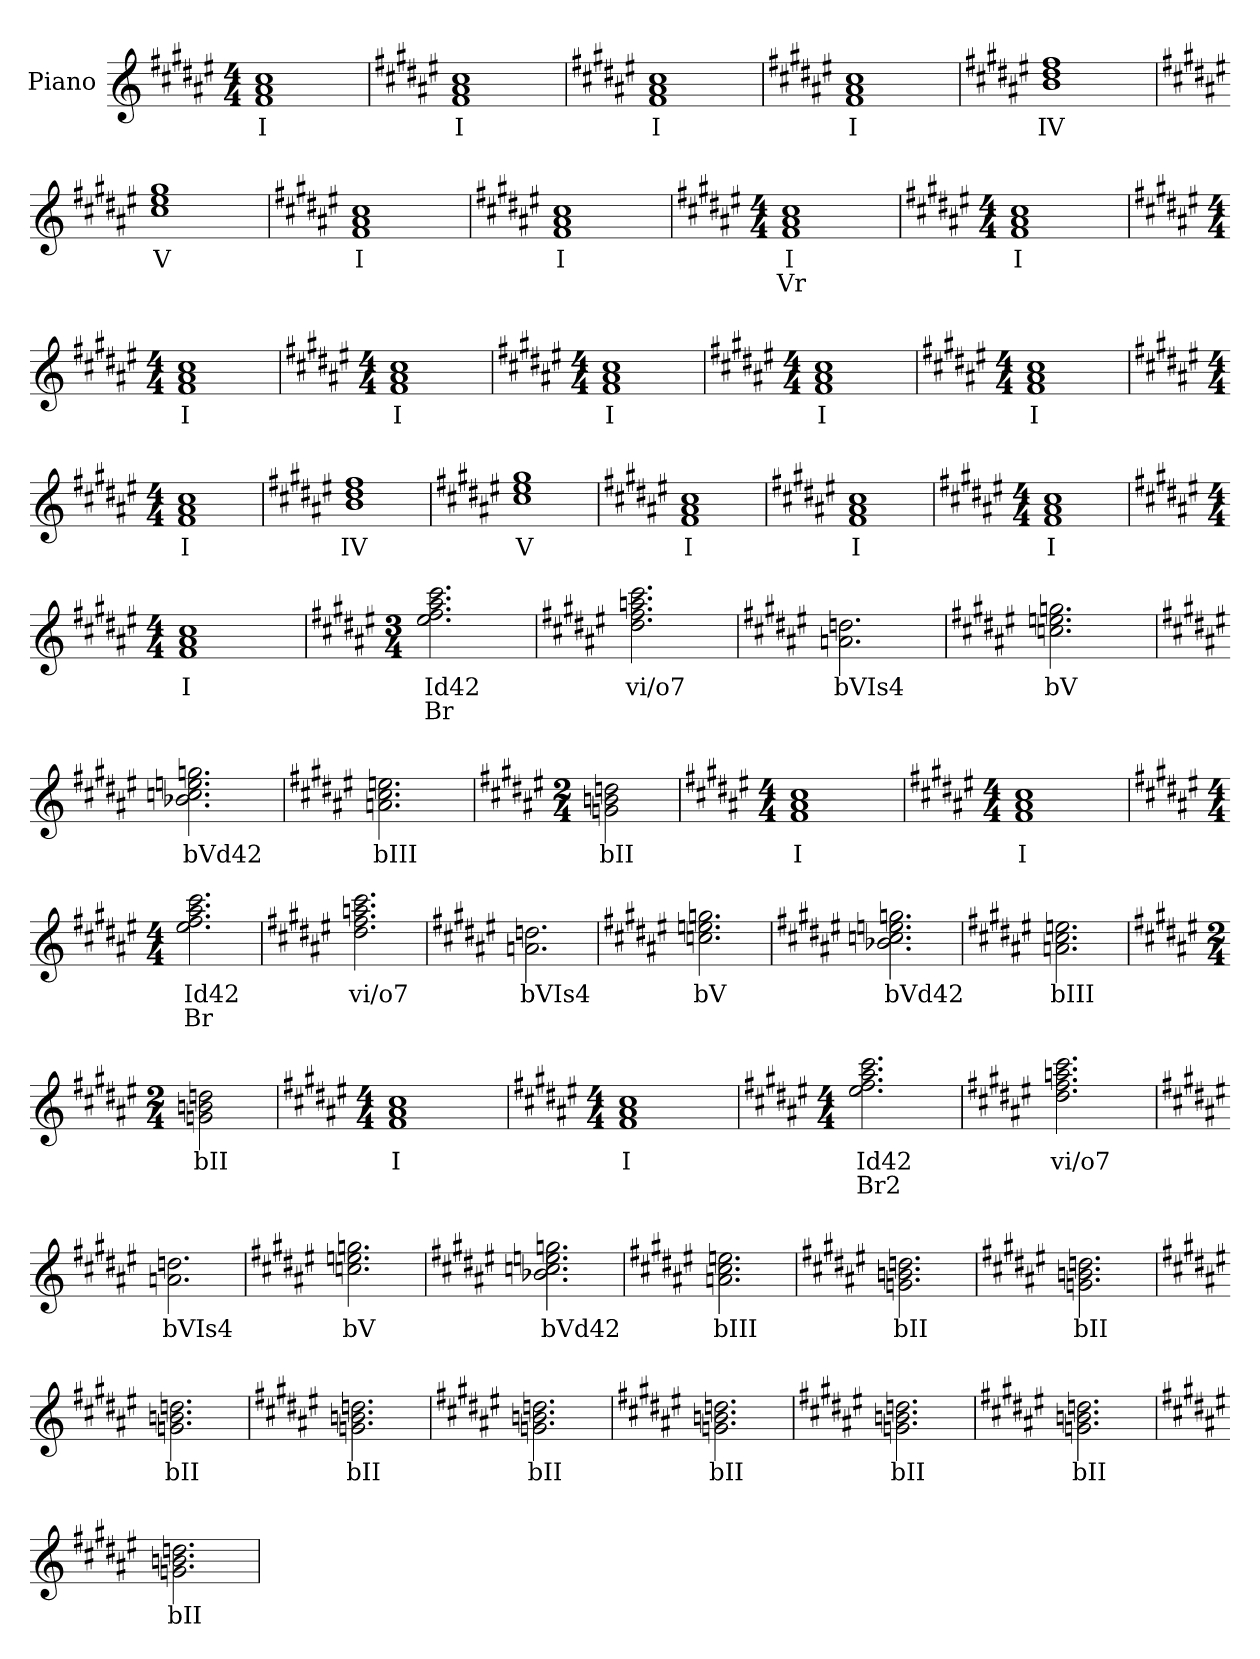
**kern	**text	**text
*part1	*part1	*part1
*staff1	*staff1	*staff1
*I"Piano	*	*
*I'Pno	*	*
*k[f#c#g#d#a#e#]	*	*
*F#:	*	*
*M4/4	*	*
=	=	=
1f# 1a# 1cc#	I	.
=	=	=
*k[f#c#g#d#a#e#]	*	*
*F#:	*	*
1f# 1a# 1cc#	I	.
=	=	=
*k[f#c#g#d#a#e#]	*	*
*F#:	*	*
1f# 1a# 1cc#	I	.
=	=	=
*k[f#c#g#d#a#e#]	*	*
*F#:	*	*
1f# 1a# 1cc#	I	.
=	=	=
*k[f#c#g#d#a#e#]	*	*
*F#:	*	*
1b 1dd# 1ff#	IV	.
=	=	=
*k[f#c#g#d#a#e#]	*	*
*F#:	*	*
1cc# 1ee# 1gg#	V	.
=	=	=
*k[f#c#g#d#a#e#]	*	*
*F#:	*	*
1f# 1a# 1cc#	I	.
=	=	=
*k[f#c#g#d#a#e#]	*	*
*F#:	*	*
1f# 1a# 1cc#	I	.
=	=	=
*k[f#c#g#d#a#e#]	*	*
*F#:	*	*
*M4/4	*	*
1f# 1a# 1cc#	I	Vr
=	=	=
*k[f#c#g#d#a#e#]	*	*
*F#:	*	*
*M4/4	*	*
1f# 1a# 1cc#	I	.
=	=	=
*k[f#c#g#d#a#e#]	*	*
*F#:	*	*
*M4/4	*	*
1f# 1a# 1cc#	I	.
=	=	=
*k[f#c#g#d#a#e#]	*	*
*F#:	*	*
*M4/4	*	*
1f# 1a# 1cc#	I	.
=	=	=
*k[f#c#g#d#a#e#]	*	*
*F#:	*	*
*M4/4	*	*
1f# 1a# 1cc#	I	.
=	=	=
*k[f#c#g#d#a#e#]	*	*
*F#:	*	*
*M4/4	*	*
1f# 1a# 1cc#	I	.
=	=	=
*k[f#c#g#d#a#e#]	*	*
*F#:	*	*
*M4/4	*	*
1f# 1a# 1cc#	I	.
=	=	=
*k[f#c#g#d#a#e#]	*	*
*F#:	*	*
*M4/4	*	*
1f# 1a# 1cc#	I	.
=	=	=
*k[f#c#g#d#a#e#]	*	*
*F#:	*	*
1b 1dd# 1ff#	IV	.
=	=	=
*k[f#c#g#d#a#e#]	*	*
*F#:	*	*
1cc# 1ee# 1gg#	V	.
=	=	=
*k[f#c#g#d#a#e#]	*	*
*F#:	*	*
1f# 1a# 1cc#	I	.
=	=	=
*k[f#c#g#d#a#e#]	*	*
*F#:	*	*
1f# 1a# 1cc#	I	.
=	=	=
*k[f#c#g#d#a#e#]	*	*
*F#:	*	*
*M4/4	*	*
1f# 1a# 1cc#	I	.
=	=	=
*k[f#c#g#d#a#e#]	*	*
*F#:	*	*
*M4/4	*	*
1f# 1a# 1cc#	I	.
=	=	=
*k[f#c#g#d#a#e#]	*	*
*F#:	*	*
*M3/4	*	*
2.ee# 2.ff# 2.aa# 2.ccc#	Id42	Br
=	=	=
*k[f#c#g#d#a#e#]	*	*
*F#:	*	*
2.dd# 2.ff# 2.aan 2.ccc#	vi/o7	.
=	=	=
*k[f#c#g#d#a#e#]	*	*
*F#:	*	*
2.an 2.ddn	bVIs4	.
=	=	=
*k[f#c#g#d#a#e#]	*	*
*F#:	*	*
2.ccn 2.een 2.ggn	bV	.
=	=	=
*k[f#c#g#d#a#e#]	*	*
*F#:	*	*
2.b-X 2.ccn 2.een 2.ggn	bVd42	.
=	=	=
*k[f#c#g#d#a#e#]	*	*
*F#:	*	*
2.an 2.cc# 2.een	bIII	.
=	=	=
*k[f#c#g#d#a#e#]	*	*
*F#:	*	*
*M2/4	*	*
2gn 2bn 2ddn	bII	.
=	=	=
*k[f#c#g#d#a#e#]	*	*
*F#:	*	*
*M4/4	*	*
1f# 1a# 1cc#	I	.
=	=	=
*k[f#c#g#d#a#e#]	*	*
*F#:	*	*
*M4/4	*	*
1f# 1a# 1cc#	I	.
=	=	=
*k[f#c#g#d#a#e#]	*	*
*F#:	*	*
*M4/4	*	*
2.ee# 2.ff# 2.aa# 2.ccc#	Id42	Br
=	=	=
*k[f#c#g#d#a#e#]	*	*
*F#:	*	*
2.dd# 2.ff# 2.aan 2.ccc#	vi/o7	.
=	=	=
*k[f#c#g#d#a#e#]	*	*
*F#:	*	*
2.an 2.ddn	bVIs4	.
=	=	=
*k[f#c#g#d#a#e#]	*	*
*F#:	*	*
2.ccn 2.een 2.ggn	bV	.
=	=	=
*k[f#c#g#d#a#e#]	*	*
*F#:	*	*
2.b-X 2.ccn 2.een 2.ggn	bVd42	.
=	=	=
*k[f#c#g#d#a#e#]	*	*
*F#:	*	*
2.an 2.cc# 2.een	bIII	.
=	=	=
*k[f#c#g#d#a#e#]	*	*
*F#:	*	*
*M2/4	*	*
2gn 2bn 2ddn	bII	.
=	=	=
*k[f#c#g#d#a#e#]	*	*
*F#:	*	*
*M4/4	*	*
1f# 1a# 1cc#	I	.
=	=	=
*k[f#c#g#d#a#e#]	*	*
*F#:	*	*
*M4/4	*	*
1f# 1a# 1cc#	I	.
=	=	=
*k[f#c#g#d#a#e#]	*	*
*F#:	*	*
*M4/4	*	*
2.ee# 2.ff# 2.aa# 2.ccc#	Id42	Br2
=	=	=
*k[f#c#g#d#a#e#]	*	*
*F#:	*	*
2.dd# 2.ff# 2.aan 2.ccc#	vi/o7	.
=	=	=
*k[f#c#g#d#a#e#]	*	*
*F#:	*	*
2.an 2.ddn	bVIs4	.
=	=	=
*k[f#c#g#d#a#e#]	*	*
*F#:	*	*
2.ccn 2.een 2.ggn	bV	.
=	=	=
*k[f#c#g#d#a#e#]	*	*
*F#:	*	*
2.b-X 2.ccn 2.een 2.ggn	bVd42	.
=	=	=
*k[f#c#g#d#a#e#]	*	*
*F#:	*	*
2.an 2.cc# 2.een	bIII	.
=	=	=
*k[f#c#g#d#a#e#]	*	*
*F#:	*	*
2.gn 2.bn 2.ddn	bII	.
=	=	=
*k[f#c#g#d#a#e#]	*	*
*F#:	*	*
2.gn 2.bn 2.ddn	bII	.
=	=	=
*k[f#c#g#d#a#e#]	*	*
*F#:	*	*
2.gn 2.bn 2.ddn	bII	.
=	=	=
*k[f#c#g#d#a#e#]	*	*
*F#:	*	*
2.gn 2.bn 2.ddn	bII	.
=	=	=
*k[f#c#g#d#a#e#]	*	*
*F#:	*	*
2.gn 2.bn 2.ddn	bII	.
=	=	=
*k[f#c#g#d#a#e#]	*	*
*F#:	*	*
2.gn 2.bn 2.ddn	bII	.
=	=	=
*k[f#c#g#d#a#e#]	*	*
*F#:	*	*
2.gn 2.bn 2.ddn	bII	.
=	=	=
*k[f#c#g#d#a#e#]	*	*
*F#:	*	*
2.gn 2.bn 2.ddn	bII	.
=	=	=
*k[f#c#g#d#a#e#]	*	*
*F#:	*	*
2.gn 2.bn 2.ddn	bII	.
=	=	=
*-	*-	*-
